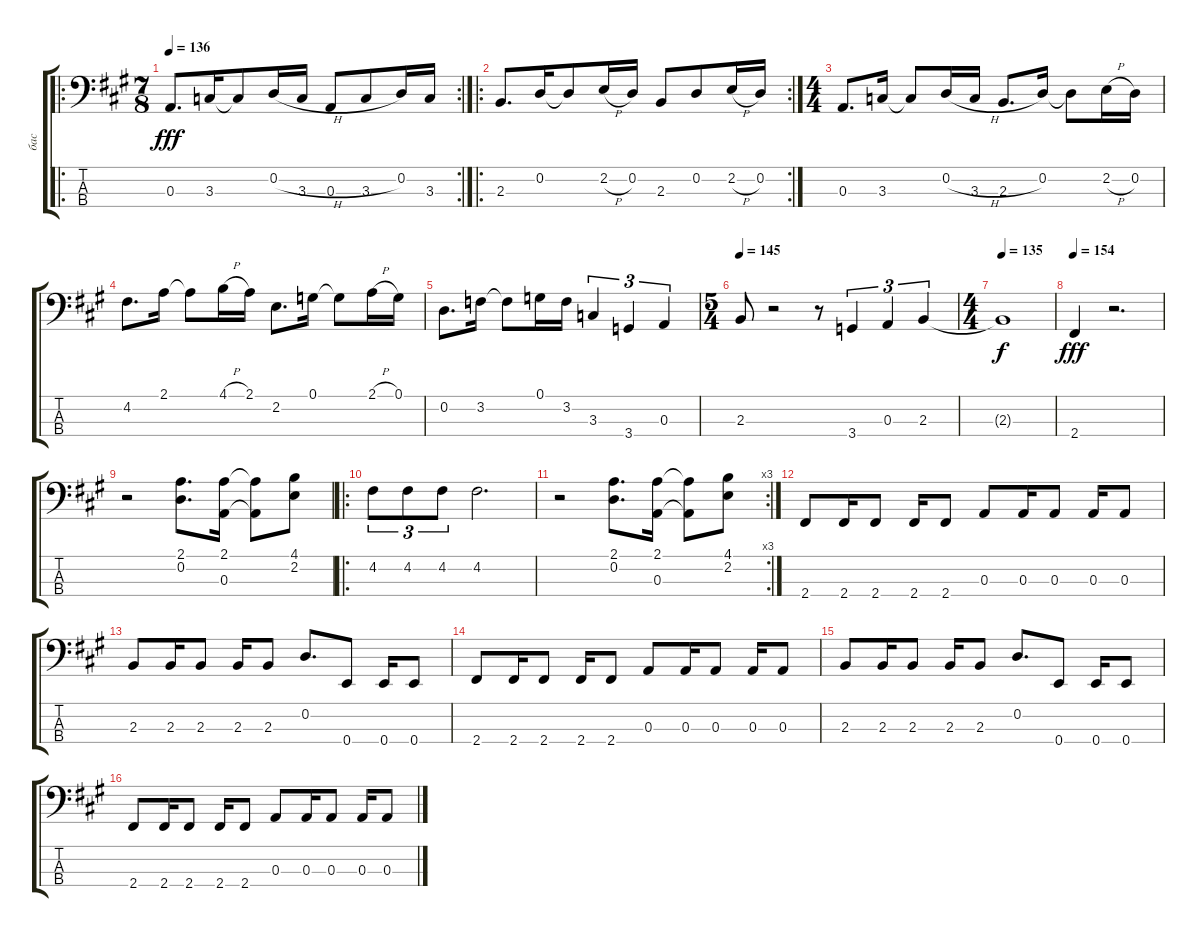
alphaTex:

\track ("бас" "бас") {instrument electricbassfinger}
\staff {score tabs}
\tuning (G2 D2 A1 E1) {hide}
\ro
\rc 2
\ts (7 8)
\tempo 136
\clef f4
\ks f#minor
0.3.8{d dy fff beam merge} 3.3.16 3.3{t}.8{beam merge} 0.2{h}.16 3.3.16 0.3.8{beam merge} 3.3.8 0.2.16 3.3.16 |
\ro
\rc 2
2.3.8{d beam merge} 0.2.16 0.2{t}.8{beam merge} 2.2{h}.16 0.2.16 2.3.8{beam merge} 0.2.8 2.2{h}.16 0.2.16 |
\ts (4 4)
0.3.8{d} 3.3.16 3.3{t}.8 0.2{h}.16 3.3.16 2.3.8{d} 0.2.16 0.2{t}.8 2.2{h}.16 0.2.16 |
4.2.8{d} 2.1.16 2.1{t}.8 4.1{h}.16 2.1.16 2.2.8{d} 0.1.16 0.1{t}.8 2.1{h}.16 0.1.16 |
0.2.8{d} 3.2.16 3.2{t}.8 0.1.16 3.2.16 3.3.4{tu (3 2)} 3.4.4{tu (3 2)} 0.3.4{tu (3 2)} |
\ts (5 4)
\tempo 145
2.3.8 r.2 r.8 3.4.4{tu (3 2)} 0.3.4{tu (3 2)} 2.3.4{tu (3 2)} |
\ts (4 4)
\tempo 135
2.3{t}.1{dy f} |
\tempo 154
2.4.4{dy fff} r.2{d} |
r.2 (2.1 0.2).8{d} (2.1 0.3).16 (2.1{t} 0.3{t}).8 (4.1 2.2).8 |
\ro
4.2.8{tu (3 2)} 4.2.8{tu (3 2)} 4.2.8{tu (3 2)} 4.2.2{d} |
\rc 3
r.2 (2.1 0.2).8{d} (2.1 0.3).16 (2.1{t} 0.3{t}).8 (4.1 2.2).8 |
2.4.8 2.4.16 2.4.8 2.4.16 2.4.8 0.3.8 0.3.16 0.3.8 0.3.16 0.3.8 |
2.3.8 2.3.16 2.3.8 2.3.16 2.3.8 0.2.8{d} 0.4.8 0.4.16 0.4.8 |
2.4.8 2.4.16 2.4.8 2.4.16 2.4.8 0.3.8 0.3.16 0.3.8 0.3.16 0.3.8 |
2.3.8 2.3.16 2.3.8 2.3.16 2.3.8 0.2.8{d} 0.4.8 0.4.16 0.4.8 |
2.4.8 2.4.16 2.4.8 2.4.16 2.4.8 0.3.8 0.3.16 0.3.8 0.3.16 0.3.8
